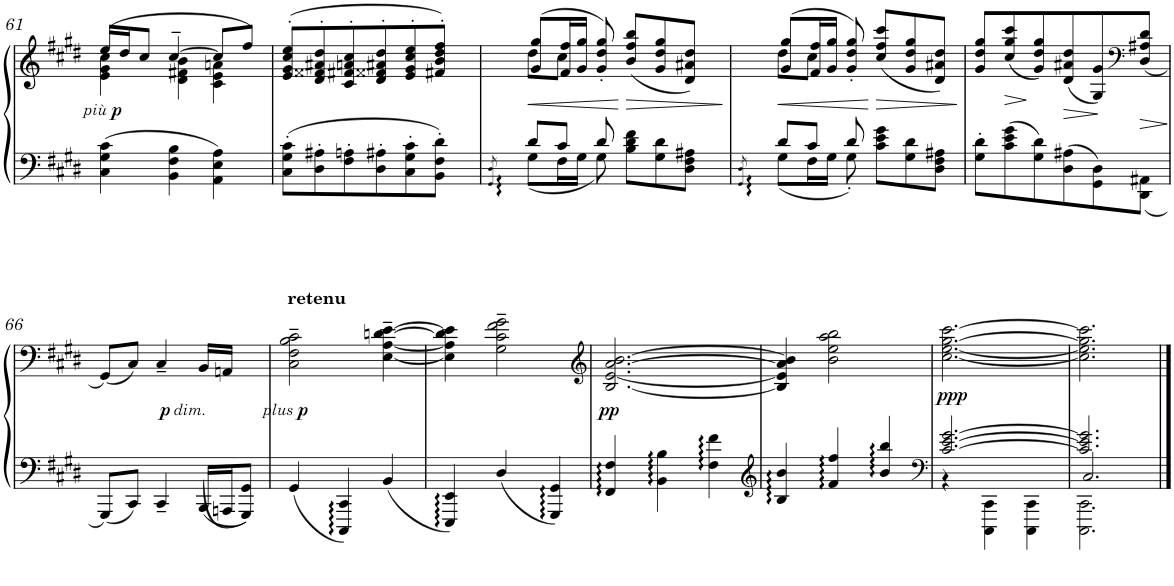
**kern	**kern	**dynam
*part1	*part1	*part1
*staff2	*staff1	*staff1/2
*I"Piano	*	*
*I'Pno.	*	*
!!LO:PB:g=z
*clefF4	*clefG2	*
*k[f#c#g#d#]	*k[f#c#g#d#]	*
*M3/4	*M3/4	*
=61	=61	=61
*	*^	*
!	!	!	!LO:DY:b
!	!	!	!LO:DY:n=1:b
4C#\ 4G#\ 4c#\	(16ee/LL	4e\ 4g#\ 4cc#\	other-dynamics p
.	16dd#/J	.	.
.	8cc#/J	.	.
4BB\ 4F#\ 4B\	[4cc#~/	4d#\ 4f#X\ 4b\	.
4AA\ 4E\ 4A\	8cc#/L]	4c#\ 4e\ 4an\	.
.	8ff#/J)	.	.
*	*v	*v	*
=62	=62	=62
*^	*	*
8C#\'> 8G#\'> 8c#\'>L	2ryy	(>8e/'> 8g#/'> 8cc#/'> 8ee/'>L	.
8D#\'> 8A#X\'>	.	8d#/'> 8f##X/'> 8a#X/'> 8dd#/'>	.
8F#\'> 8An\'>	.	8c#/'> 8f#X/'> 8an/'> 8cc#/'>	.
8D#\'> 8A#X\'>	.	8d#/'> 8f##X/'> 8a#X/'> 8dd#/'>	.
8C#\'> 8G#\'> 8c#\'>	8ryy	8e/'> 8g#/'> 8cc#/'> 8ee/'>	.
8BB\'> 8F#\'> 8d#\'>J	16.ryy	8f#X/'> 8b/'> 8dd#/'> 8ff#/'>J)	.
.	64GG#!LLLL	.	.
.	64D#!JJJJ	.	.
=63	=63	=63	=63
*	*^	*	*
.	.	8qGG#/ 8qD#/	.	.
!	!	!	!	!LO:HP:b
*	*	*	*^	*
8d#/L	8G#\L	8D#	(8g#/ 8gg#/L	8dd#\L	<
8c#/J	16F#\L	8ryy	16f#/ 16ff#/L	8cc#\J	.
.	16G#\JJ	.	16g#/ 16gg#/JJ	.	.
8d#/	8G#\	2ryy	8g#/' 8dd#/' 8gg#/')	2ryy	.
!	!	!	!	!	!LO:HP:b
8B\ 8d#\ 8f#\L	8ryy	.	(8b/ 8ff#/ 8bb/L	.	>
8G#\ 8d#\	8ryy	.	8g#/ 8dd#/ 8gg#/	.	.
8D#\ 8F#\ 8A#X\J	16.ryy	.	8d#/ 8a#X/ 8dd#/J)	.	.
.	64GG#!LLLL	.	.	.	.
.	64D#!JJJJ	.	.	.	.
*v	*v	*v	*	*	*
*	*v	*v	*
.	.	[
=64	=64	=64
*^	*	*
*	*^	*	*
.	.	8qGG#/ 8qD#/	.	.
!	!	!	!	!LO:HP:b
*	*	*	*^	*
8d#/L	8G#\L	8D#	(8g#/ 8gg#/L	8dd#\L	<
8c#/J	16F#\L	8ryy	16f#/ 16ff#/L	8cc#\J	.
.	16G#\JJ	.	16g#/ 16gg#/JJ	.	.
8d#/	8G#'\	2ryy	8g#/' 8dd#/' 8gg#/')	2ryy	.
!	!	!	!	!	!LO:HP:n=1:b
8c#\ 8e\ 8g#\L	4.ryy	.	(8cc#/ 8ff#/ 8ccc#/L	.	] >
8G#\ 8d#\	.	.	8g#/ 8dd#/ 8gg#/	.	.
8D#\ 8F#\ 8A#X\J	.	.	8d#/ 8a#X/ 8dd#/J)	.	.
*v	*v	*v	*	*	*
*	*v	*v	*
.	.	[
=65	=65	=65
8G#\' 8d#\'L	8g#/ 8dd#/ 8gg#/L	.
!	!	!LO:HP:b
8c#\ 8e\ 8g#\	(8cc#/ 8gg#/ 8ccc#/	>
8G#\ 8d#\	8g#/ 8dd#/ 8gg#/)	]
!	!	!LO:HP:b
8D#\ 8A#X\	(8d#/ 8a#X/ 8dd#/	>
8GG#\ 8D#\	8G#/ 8g#/)	]
*	*clefF4	*
8DD#\ 8AA#X\J	(8D#/ 8A#X/ 8d#/J	.
.	.	]
!!LO:LB:g=z
=66	=66	=66
8GGG#/L	(8GG#/L)	.
8CC#/J	8C#/J)	.
!	!LO:TX:b:i:t=dim.	!
!	!	!LO:DY:b
4CC#~/	4C#~/	p
16BBB/LL	(16BB/LL	.
16AAAn/J	16AAn/JJ	.
8GGG#/ 8GG#/J)	8ryy	.
=67	=67	=67
!	!LO:TX:a:B:t=retenu	!
!	!	!LO:DY:b
!	!	!LO:DY:n=1:b
4GG#/	2C#\~ 2F#\~ 2B\~ 2c#\~	other-dynamics p
32CCC#/ 32CC#/	.	.
8..ryy	.	.
4BB/	[4E\~ [<4A\~ [>4dn\~ [4e\~	.
=68	=68	=68
32EEE/ 32EE/	4E\] 4A\] 4d\] 4e\]	.
8..ryy	.	.
4D#/	2G#\~ 2c#\~ 2f#\~ 2g#\~	.
32GGG#/ 32GG#/	.	.
8..ryy	.	.
=69	=69	=69
*	*clefG2	*
!	!	!LO:DY:b
32FF#/ 32F#/	[2.B/ [2.e/ [>2.a/ [2.b/	pp
8..ryy	.	.
32BB\ 32B\	.	.
8..ryy	.	.
32F#\ 32f#\	.	.
8..ryy	.	.
=70	=70	=70
*clefG2	*	*
32B/ 32b/	4B/] 4e/] 4a/] 4b/]	.
8..ryy	.	.
32f#/ 32ff#/	2b\ 2ee\ 2aa\ 2bb\	.
8..ryy	.	.
32b/ 32bb/	.	.
8..ryy	.	.
=71	=71	=71
*clefF4	*	*
*^	*	*
!	!	!	!LO:DY:b
[2.c#/ [2.e/ [2.g#/	4r	[2.cc#\ [<2.ee\ [2.gg#\ [2.ccc#\	ppp
.	4CCC#\ 4CC#\	.	.
.	4CCC#\ 4CC#\	.	.
=72	=72	=72	=72
*	*^	*	*
2.c#/] 2.e/] 2.g#/]	2.CCC#\ 2.CC#\	2.C#/	2.cc#\] 2.ee\] 2.gg#\] 2.ccc#\]	.
*v	*v	*v	*	*
==	==	==
*-	*-	*-
